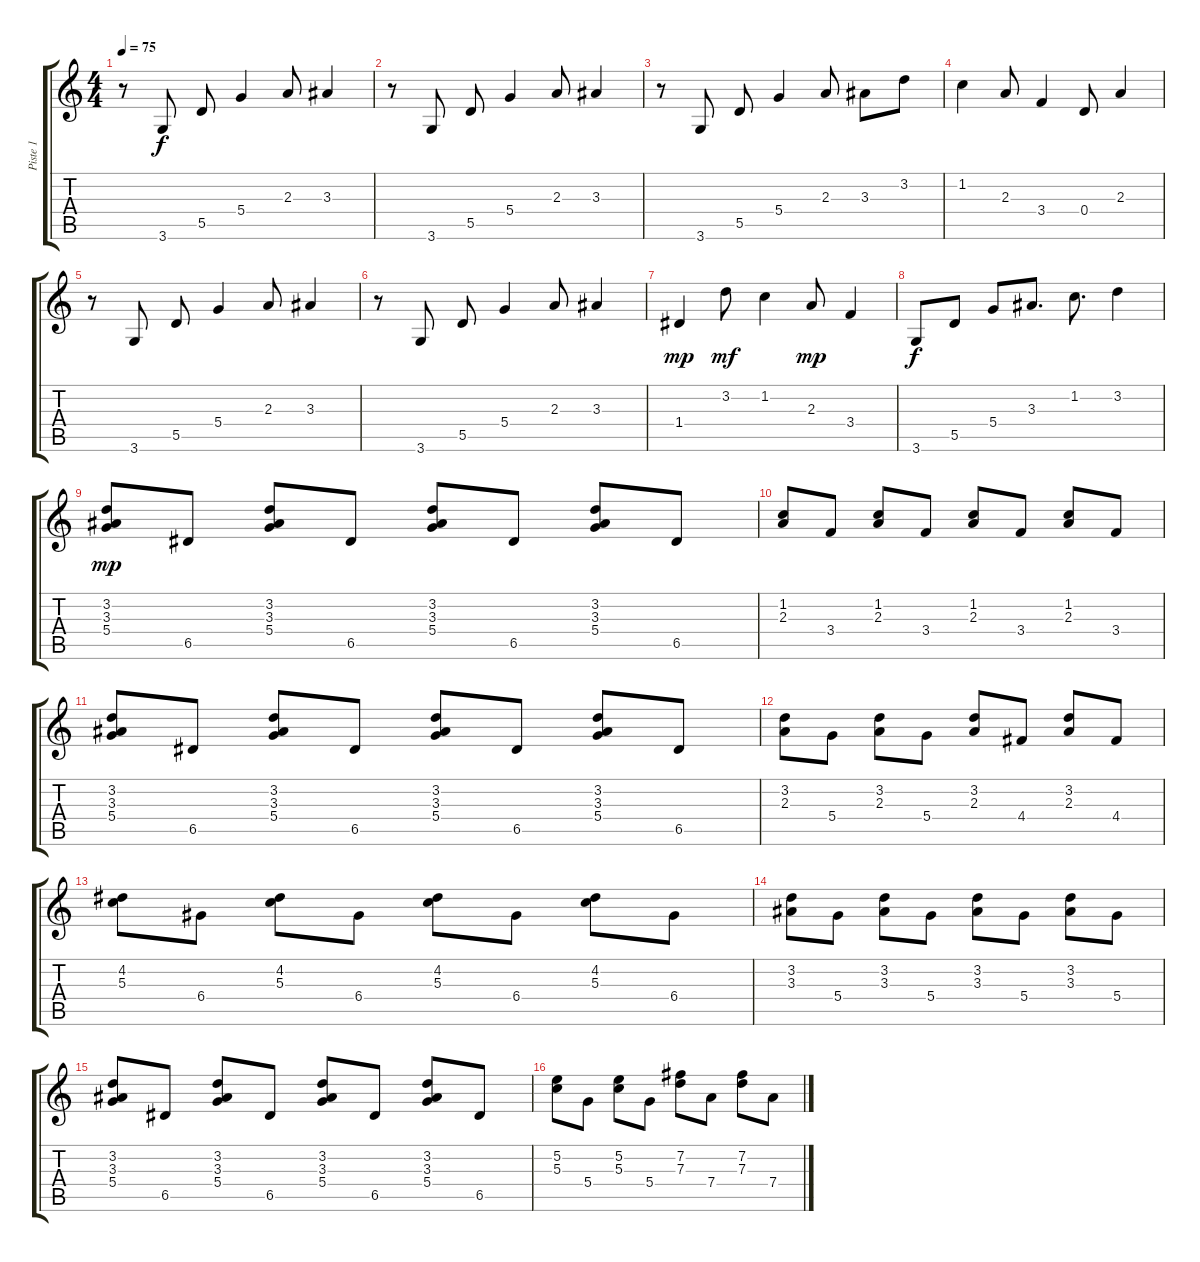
\track ("Piste 1" "Piste 1") {instrument acousticguitarnylon}
\staff {score tabs}
\tuning (E4 B3 G3 D3 A2 E2) {hide}
\ts (4 4)
\tempo 75
\clef g2
\ks c
r.8{dy f} 3.6.8 5.5.8 5.4.4 2.3.8 3.3.4 |
r.8 3.6.8 5.5.8 5.4.4 2.3.8 3.3.4 |
r.8 3.6.8 5.5.8 5.4.4 2.3.8 3.3.8 3.2.8 |
1.2.4 2.3.8 3.4.4 0.4.8 2.3.4 |
r.8 3.6.8 5.5.8 5.4.4 2.3.8 3.3.4 |
r.8 3.6.8 5.5.8 5.4.4 2.3.8 3.3.4 |
1.4.4{dy mp} 3.2.8{dy mf} 1.2.4 2.3.8{dy mp} 3.4.4 |
3.6.8{dy f} 5.5.8 5.4.8 3.3.8{d} 1.2.8{d} 3.2.4 |
(3.2 3.3 5.4).8{dy mp} 6.5.8 (3.2 3.3 5.4).8 6.5.8 (3.2 3.3 5.4).8 6.5.8 (3.2 3.3 5.4).8 6.5.8 |
(1.2 2.3).8 3.4.8 (1.2 2.3).8 3.4.8 (1.2 2.3).8 3.4.8 (1.2 2.3).8 3.4.8 |
(3.2 3.3 5.4).8 6.5.8 (3.2 3.3 5.4).8 6.5.8 (3.2 3.3 5.4).8 6.5.8 (3.2 3.3 5.4).8 6.5.8 |
(3.2 2.3).8 5.4.8 (3.2 2.3).8 5.4.8 (3.2 2.3).8 4.4.8 (3.2 2.3).8 4.4.8 |
(4.2 5.3).8 6.4.8 (4.2 5.3).8 6.4.8 (4.2 5.3).8 6.4.8 (4.2 5.3).8 6.4.8 |
(3.2 3.3).8 5.4.8 (3.2 3.3).8 5.4.8 (3.2 3.3).8 5.4.8 (3.2 3.3).8 5.4.8 |
(3.2 3.3 5.4).8 6.5.8 (3.2 3.3 5.4).8 6.5.8 (3.2 3.3 5.4).8 6.5.8 (3.2 3.3 5.4).8 6.5.8 |
(5.2 5.3).8 5.4.8 (5.2 5.3).8 5.4.8 (7.2 7.3).8 7.4.8 (7.2 7.3).8 7.4.8
